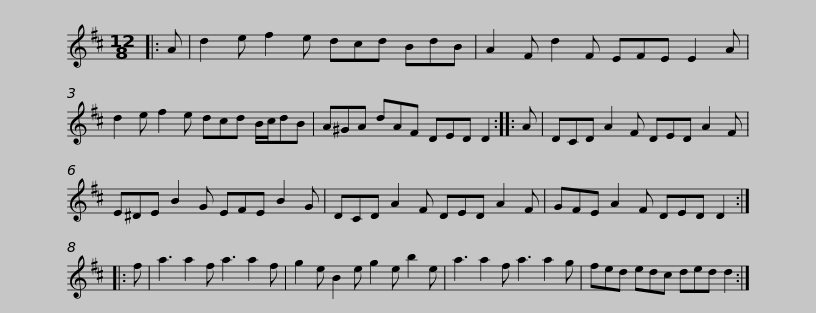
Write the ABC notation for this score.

X:1
L:1/8
M:12/8
I:linebreak $
K:D
V:1 treble
V:1
|: A | d2 e f2 e dcd BdB | A2 F d2 F EFE E2 A | d2 e f2 e dcd B/c/dB |$ A^GA dAF DED D2 :: %5
 A | DCD A2 F DED A2 F | E^DE B2 G EFE B2 G |$ DCD A2 F DED A2 F | GFE A2 F DED D2 :: %10
 f | a3 a2 f a3 a2 f | g2 e B2 e g2 e b2 e |$ a3 a2 f a3 a2 g | fed edc ded d2 :| %15
